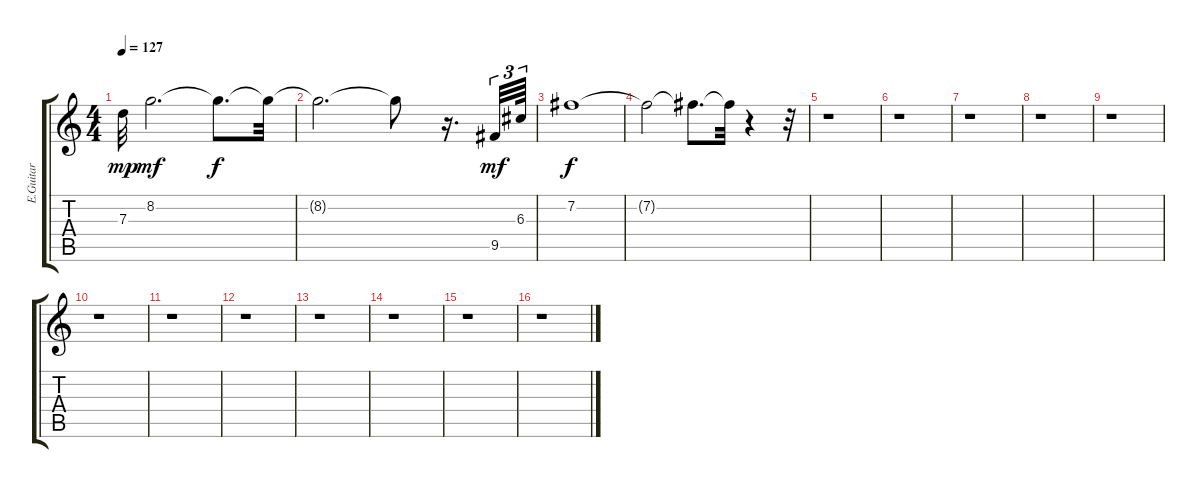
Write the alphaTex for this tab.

\track ("E.Guitar            " "E.Guitar  ") {instrument electricguitarjazz}
\staff {score tabs}
\tuning (E4 B3 G3 D3 A2 E2) {hide}
\ts (4 4)
\tempo 127
\clef g2
\ks c
7.3.32{dy mp} 8.2.2{d dy mf} 8.2{t}.8{d dy f} 8.2{t}.32 |
8.2{t}.2{d} 8.2{t}.8 r.16{d} 9.5.32{tu (3 2) dy mf} 6.3.64{tu (3 2)} |
7.2.1{dy f} |
7.2{t}.2 7.2{t}.8{d} 7.2{t}.32 r.4 r.32 |
r.1 |
r.1 |
r.1 |
r.1 |
r.1 |
r.1 |
r.1 |
r.1 |
r.1 |
r.1 |
r.1 |
r.1
